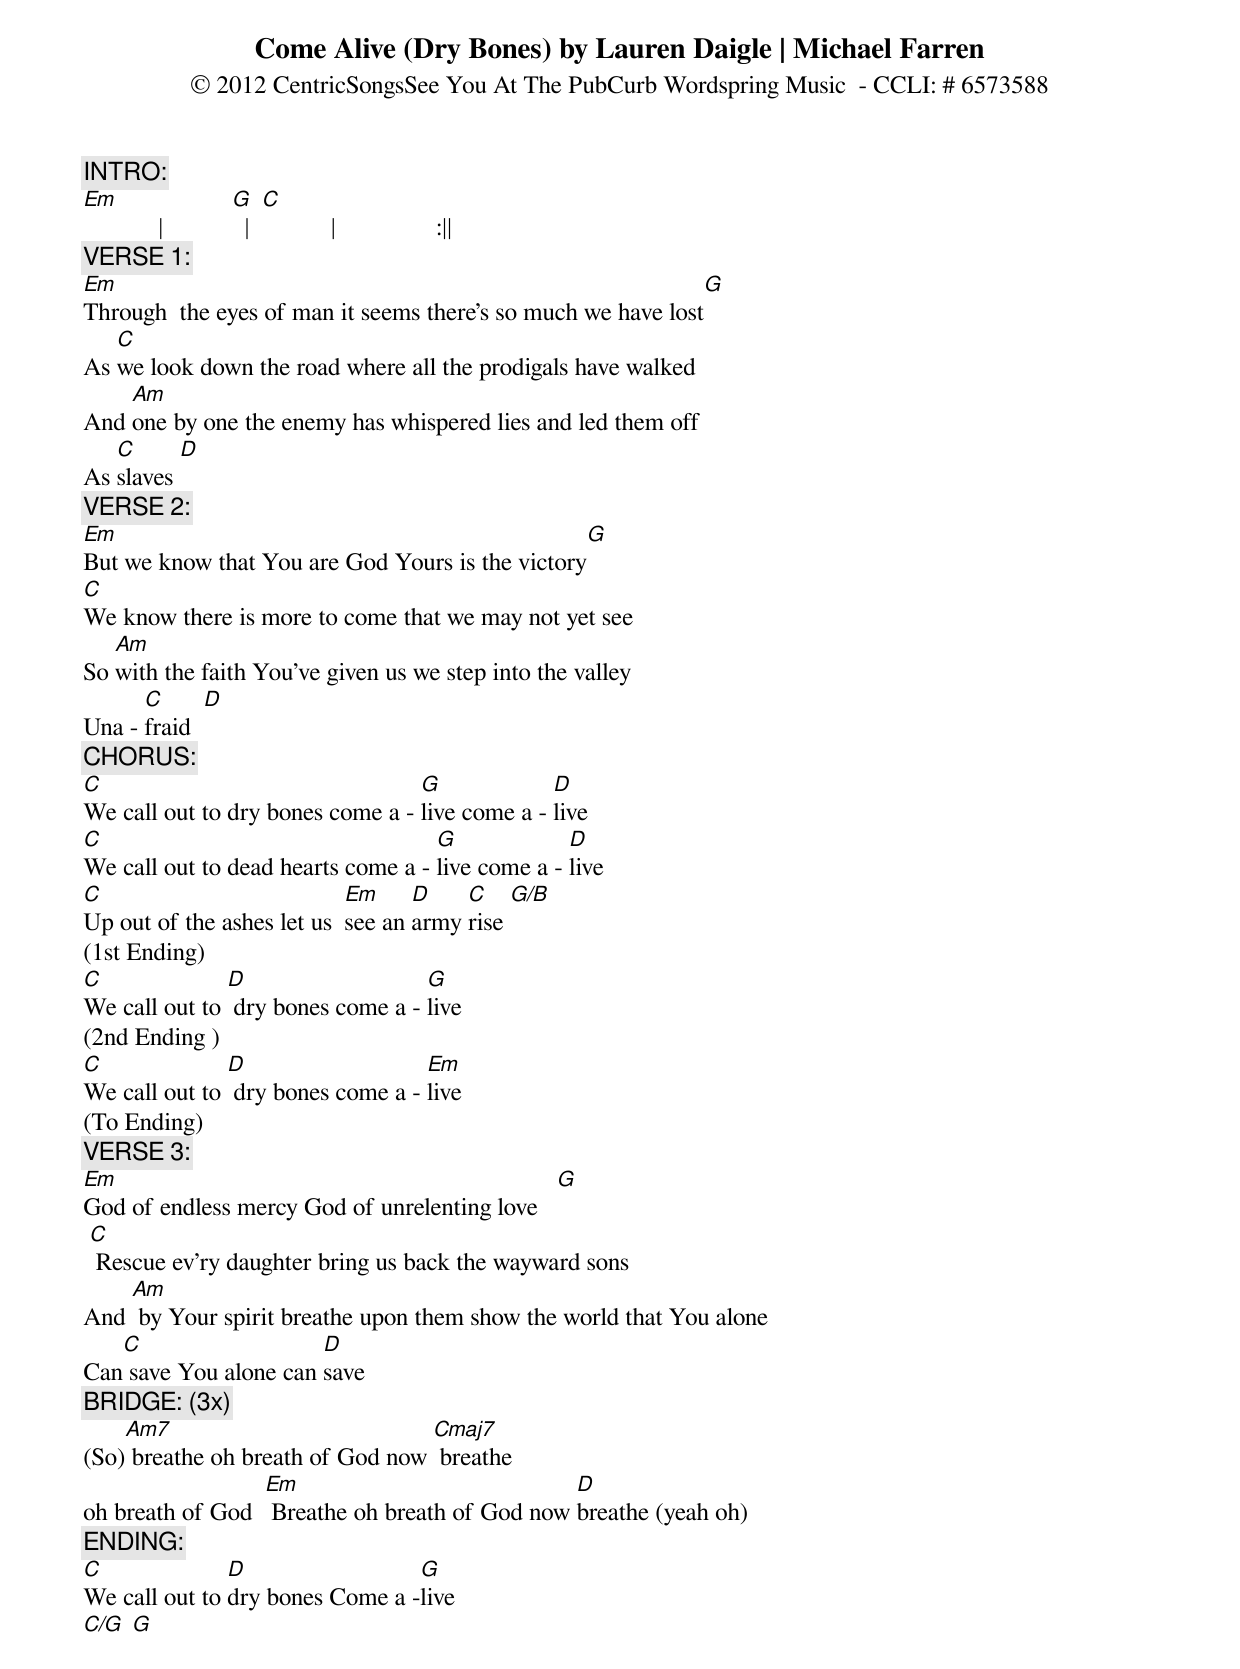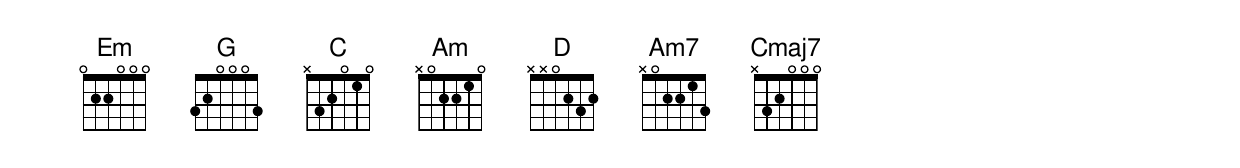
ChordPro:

{title: Come Alive (Dry Bones) by Lauren Daigle | Michael Farren}
{subtitle: © 2012 CentricSongsSee You At The PubCurb Wordspring Music  - CCLI: # 6573588}
{c: INTRO: }
[Em]            |           [G]  |  [C]           |                :||
{c: VERSE 1: }
[Em]Through  the eyes of man it seems there's so much we have lost[G]
As [C]we look down the road where all the prodigals have walked
And [Am]one by one the enemy has whispered lies and led them off
As [C]slaves [D]
{c: VERSE 2: }
[Em]But we know that You are God Yours is the victory[G]
[C]We know there is more to come that we may not yet see
So [Am]with the faith You’ve given us we step into the valley
Una - [C]fraid  [D]
{c: CHORUS:}
[C]We call out to dry bones come a - [G]live come a - [D]live
[C]We call out to dead hearts come a - [G]live come a - [D]live
[C]Up out of the ashes let us  [Em]see an [D]army [C]rise [G/B]
(1st Ending)
[C]We call out to [D] dry bones come a - [G]live
(2nd Ending )
[C]We call out to [D] dry bones come a - [Em]live
(To Ending)
{c: VERSE 3: }
[Em]God of endless mercy God of unrelenting love   [G]
 [C] Rescue ev’ry daughter bring us back the wayward sons
And [Am] by Your spirit breathe upon them show the world that You alone
Can[C] save You alone can [D]save
{c: BRIDGE: (3x)}
(So)[Am7] breathe oh breath of God now [Cmaj7] breathe
oh breath of God  [Em] Breathe oh breath of God now [D]breathe (yeah oh)
{c: ENDING: }
[C]We call out to [D]dry bones Come a -[G]live
[C/G] [G]
